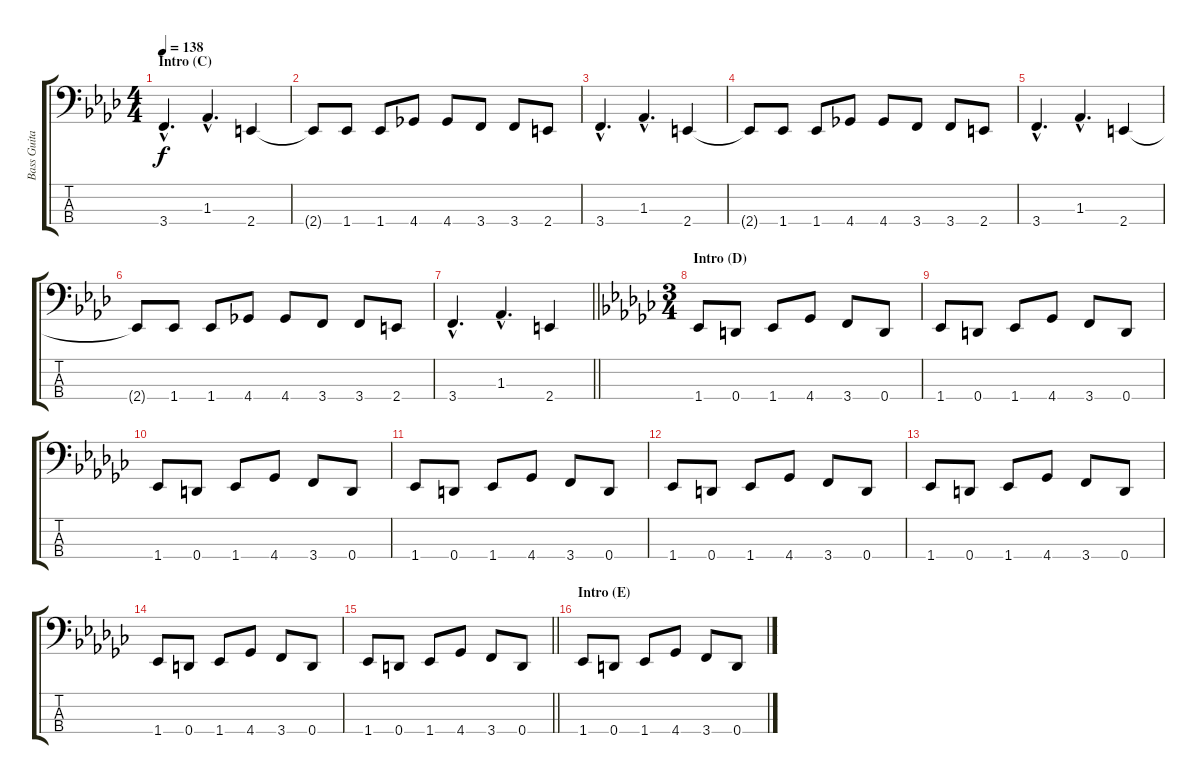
\track ("Bass Guitar" "Bass Guita") {instrument electricbassfinger}
\staff {score tabs}
\tuning (F2 C2 G1 D1) {hide}
\ts (4 4)
\section ("" "Intro (C)")
\tempo 138
\clef f4
\ks fminor
3.4{hac}.4{d dy f} 1.3{hac}.4{d} 2.4.4 |
2.4{t}.8 1.4.8 1.4.8 4.4.8 4.4.8 3.4.8 3.4.8 2.4.8 |
3.4{hac}.4{d} 1.3{hac}.4{d} 2.4.4 |
2.4{t}.8 1.4.8 1.4.8 4.4.8 4.4.8 3.4.8 3.4.8 2.4.8 |
3.4{hac}.4{d} 1.3{hac}.4{d} 2.4.4 |
2.4{t}.8 1.4.8 1.4.8 4.4.8 4.4.8 3.4.8 3.4.8 2.4.8 |
\barLineRight lightlight
3.4{hac}.4{d} 1.3{hac}.4{d} 2.4.4 |
\ts (3 4)
\section ("" "Intro (D)")
\ks ebminor
1.4.8 0.4.8 1.4.8 4.4.8 3.4.8 0.4.8 |
1.4.8 0.4.8 1.4.8 4.4.8 3.4.8 0.4.8 |
1.4.8 0.4.8 1.4.8 4.4.8 3.4.8 0.4.8 |
1.4.8 0.4.8 1.4.8 4.4.8 3.4.8 0.4.8 |
1.4.8 0.4.8 1.4.8 4.4.8 3.4.8 0.4.8 |
1.4.8 0.4.8 1.4.8 4.4.8 3.4.8 0.4.8 |
1.4.8 0.4.8 1.4.8 4.4.8 3.4.8 0.4.8 |
\barLineRight lightlight
1.4.8 0.4.8 1.4.8 4.4.8 3.4.8 0.4.8 |
\section ("" "Intro (E)")
1.4.8 0.4.8 1.4.8 4.4.8 3.4.8 0.4.8
